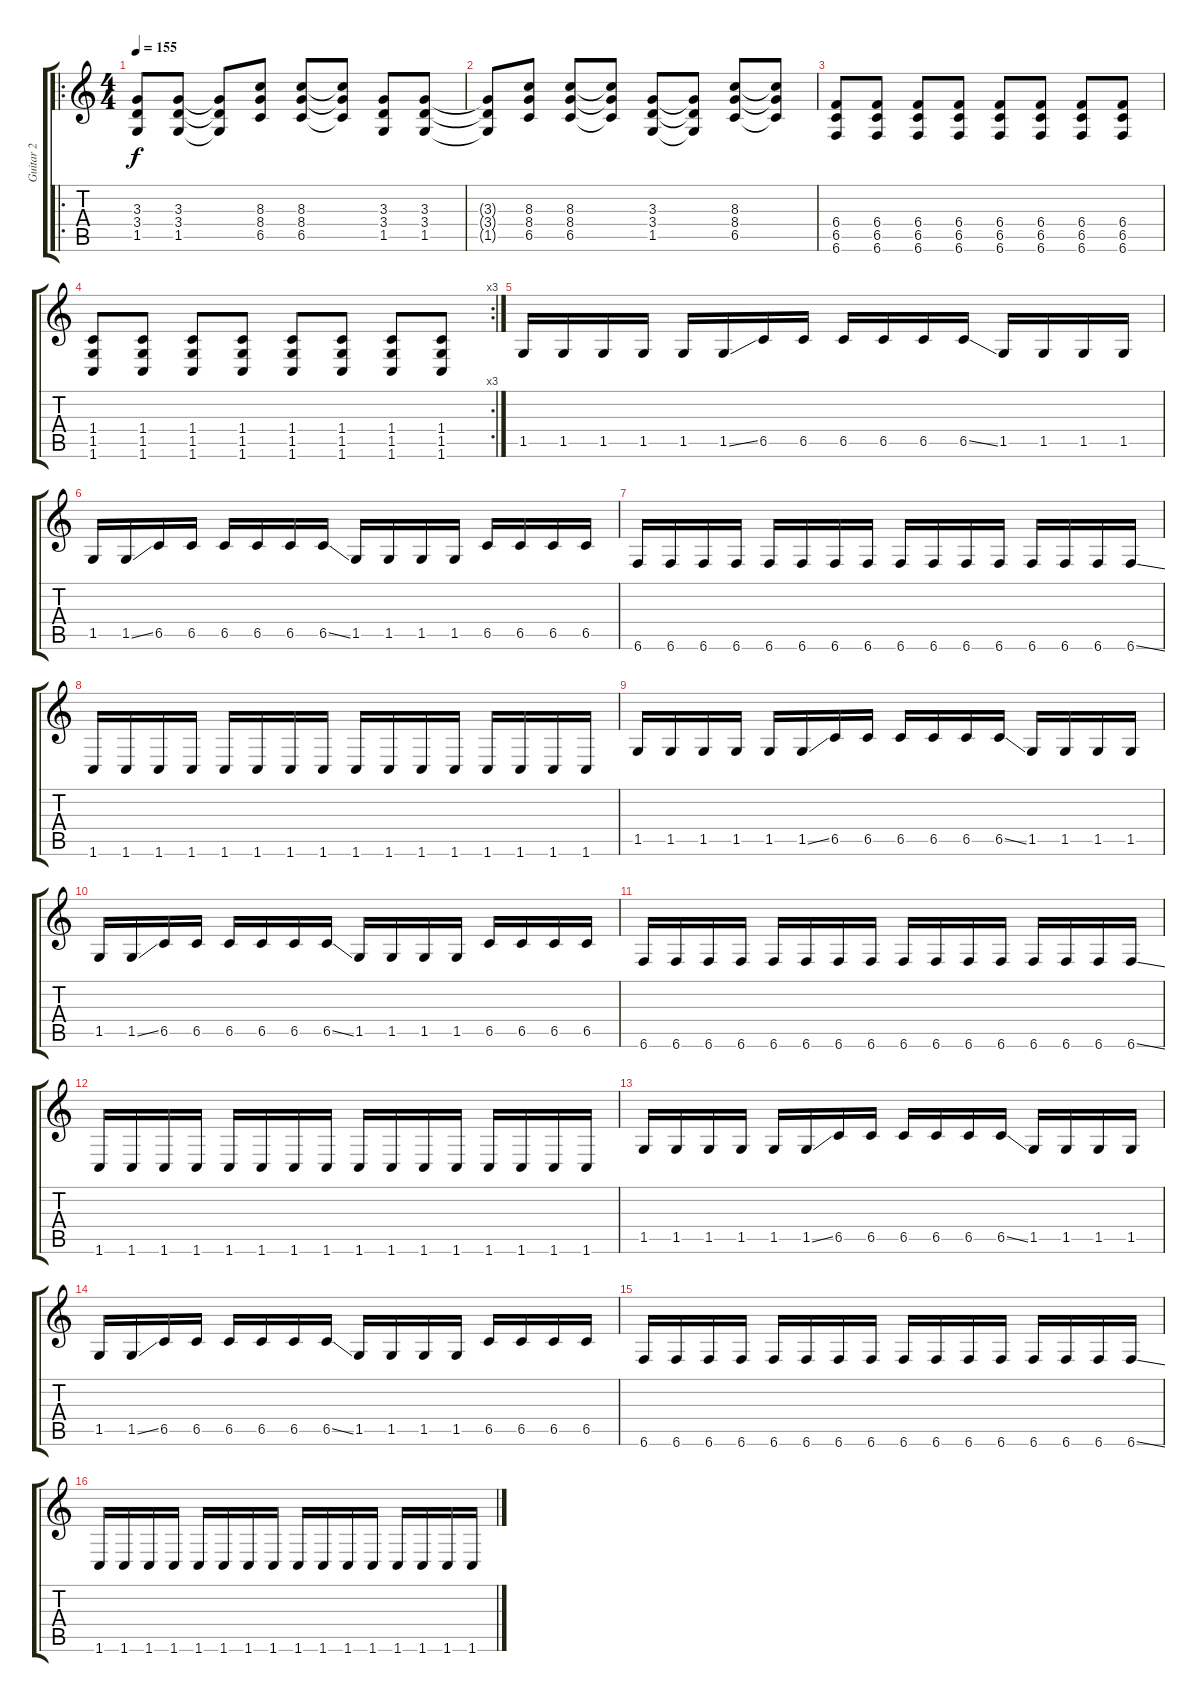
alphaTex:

\track ("Guitar 2" "Guitar 2") {instrument distortionguitar}
\staff {score tabs}
\tuning (Db4 Ab3 E3 B2 Gb2 B1) {hide}
\ro
\ts (4 4)
\tempo 155
\clef g2
\ks c
(3.3 3.4 1.5).8{dy f} (3.3 3.4 1.5).8 (3.3{t} 3.4{t} 1.5{t}).8 (8.3 8.4 6.5).8 (8.3 8.4 6.5).8 (8.3{t} 8.4{t} 6.5{t}).8 (3.3 3.4 1.5).8 (3.3 3.4 1.5).8 |
(3.3{t} 3.4{t} 1.5{t}).8 (8.3 8.4 6.5).8 (8.3 8.4 6.5).8 (8.3{t} 8.4{t} 6.5{t}).8 (3.3 3.4 1.5).8 (3.3{t} 3.4{t} 1.5{t}).8 (8.3 8.4 6.5).8 (8.3{t} 8.4{t} 6.5{t}).8 |
(6.4 6.5 6.6).8 (6.4 6.5 6.6).8 (6.4 6.5 6.6).8 (6.4 6.5 6.6).8 (6.4 6.5 6.6).8 (6.4 6.5 6.6).8 (6.4 6.5 6.6).8 (6.4 6.5 6.6).8 |
\rc 3
(1.4 1.5 1.6).8 (1.4 1.5 1.6).8 (1.4 1.5 1.6).8 (1.4 1.5 1.6).8 (1.4 1.5 1.6).8 (1.4 1.5 1.6).8 (1.4 1.5 1.6).8 (1.4 1.5 1.6).8 |
1.5.16 1.5.16 1.5.16 1.5.16 1.5.16 1.5{ss}.16 6.5.16 6.5.16 6.5.16 6.5.16 6.5.16 6.5{ss}.16 1.5.16 1.5.16 1.5.16 1.5.16 |
1.5.16 1.5{ss}.16 6.5.16 6.5.16 6.5.16 6.5.16 6.5.16 6.5{ss}.16 1.5.16 1.5.16 1.5.16 1.5.16 6.5.16 6.5.16 6.5.16 6.5.16 |
6.6.16 6.6.16 6.6.16 6.6.16 6.6.16 6.6.16 6.6.16 6.6.16 6.6.16 6.6.16 6.6.16 6.6.16 6.6.16 6.6.16 6.6.16 6.6{ss}.16 |
1.6.16 1.6.16 1.6.16 1.6.16 1.6.16 1.6.16 1.6.16 1.6.16 1.6.16 1.6.16 1.6.16 1.6.16 1.6.16 1.6.16 1.6.16 1.6.16 |
1.5.16 1.5.16 1.5.16 1.5.16 1.5.16 1.5{ss}.16 6.5.16 6.5.16 6.5.16 6.5.16 6.5.16 6.5{ss}.16 1.5.16 1.5.16 1.5.16 1.5.16 |
1.5.16 1.5{ss}.16 6.5.16 6.5.16 6.5.16 6.5.16 6.5.16 6.5{ss}.16 1.5.16 1.5.16 1.5.16 1.5.16 6.5.16 6.5.16 6.5.16 6.5.16 |
6.6.16 6.6.16 6.6.16 6.6.16 6.6.16 6.6.16 6.6.16 6.6.16 6.6.16 6.6.16 6.6.16 6.6.16 6.6.16 6.6.16 6.6.16 6.6{ss}.16 |
1.6.16 1.6.16 1.6.16 1.6.16 1.6.16 1.6.16 1.6.16 1.6.16 1.6.16 1.6.16 1.6.16 1.6.16 1.6.16 1.6.16 1.6.16 1.6.16 |
1.5.16 1.5.16 1.5.16 1.5.16 1.5.16 1.5{ss}.16 6.5.16 6.5.16 6.5.16 6.5.16 6.5.16 6.5{ss}.16 1.5.16 1.5.16 1.5.16 1.5.16 |
1.5.16 1.5{ss}.16 6.5.16 6.5.16 6.5.16 6.5.16 6.5.16 6.5{ss}.16 1.5.16 1.5.16 1.5.16 1.5.16 6.5.16 6.5.16 6.5.16 6.5.16 |
6.6.16 6.6.16 6.6.16 6.6.16 6.6.16 6.6.16 6.6.16 6.6.16 6.6.16 6.6.16 6.6.16 6.6.16 6.6.16 6.6.16 6.6.16 6.6{ss}.16 |
1.6.16 1.6.16 1.6.16 1.6.16 1.6.16 1.6.16 1.6.16 1.6.16 1.6.16 1.6.16 1.6.16 1.6.16 1.6.16 1.6.16 1.6.16 1.6.16
